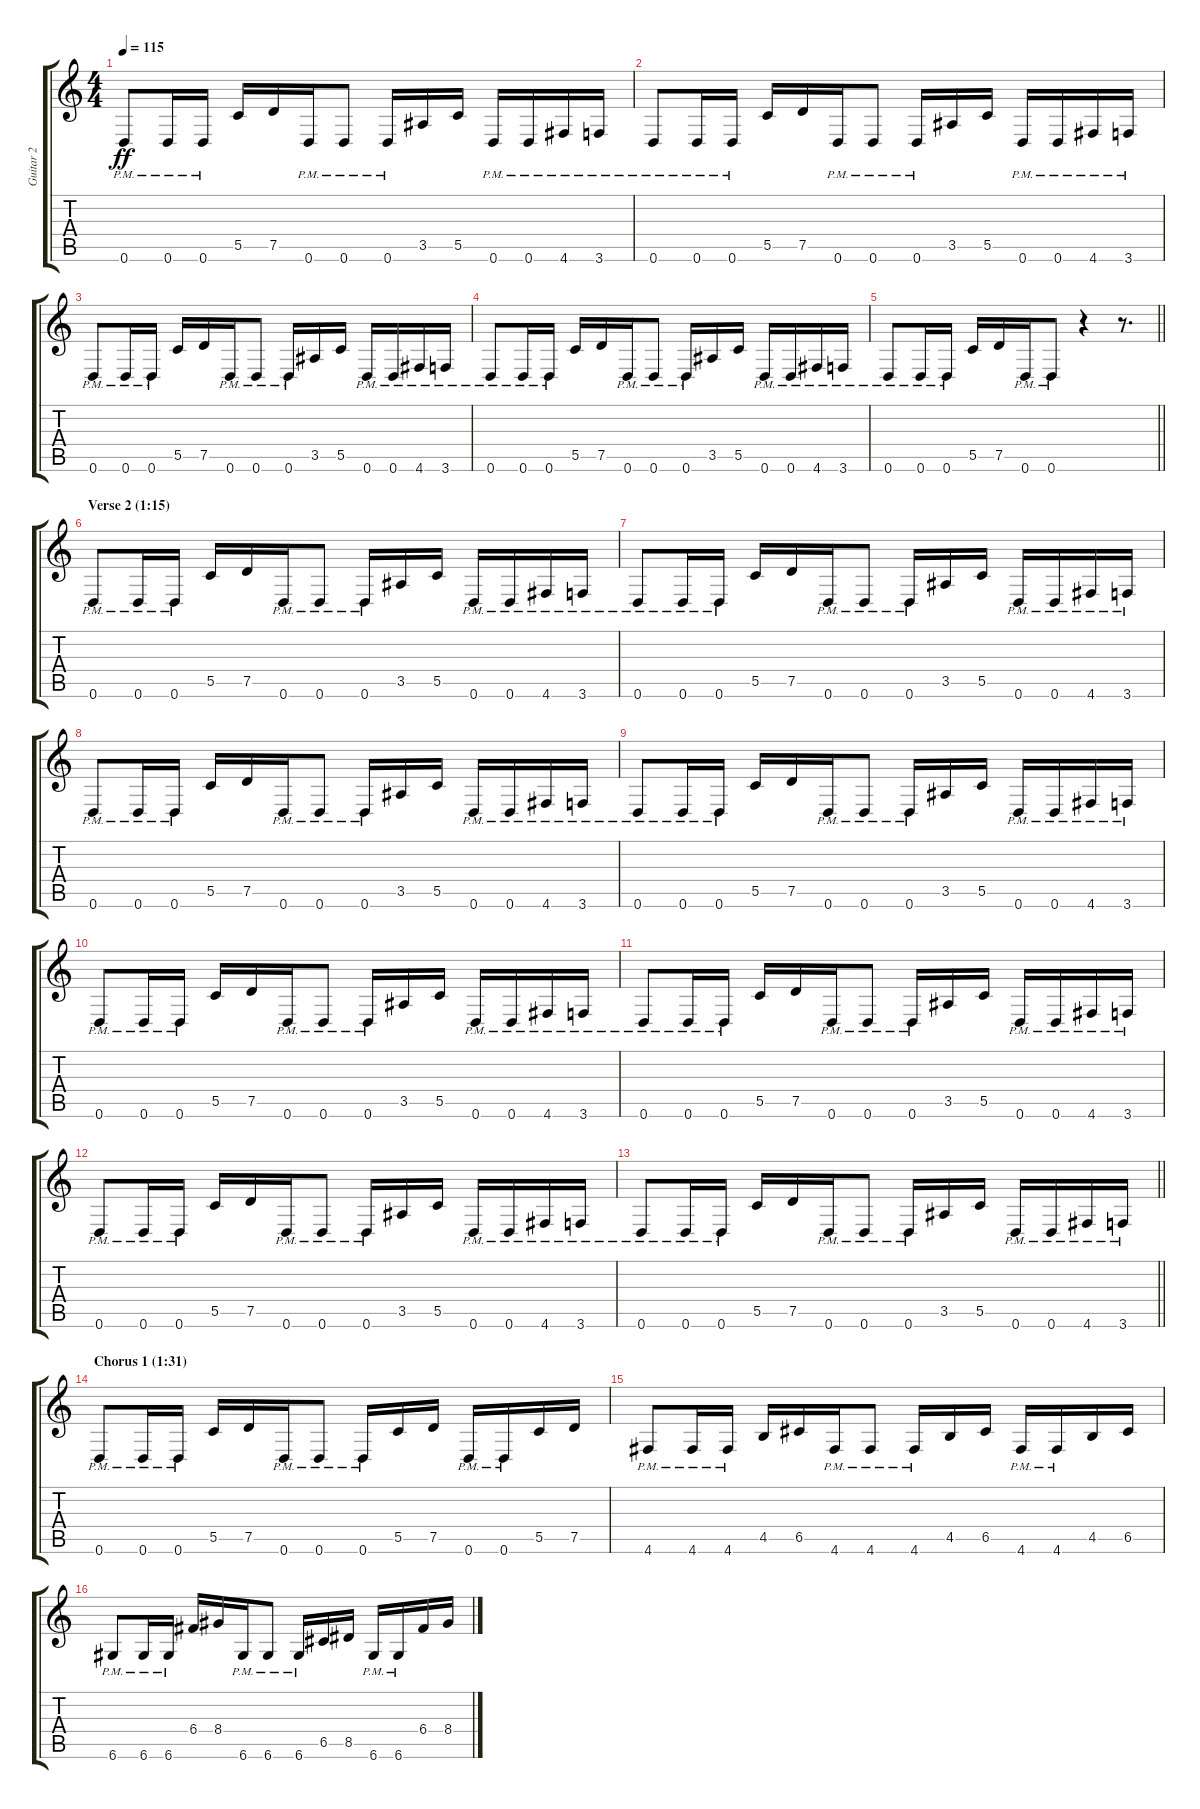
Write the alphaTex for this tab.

\track ("Guitar 2" "Guitar 2") {instrument distortionguitar}
\staff {score tabs}
\tuning (D4 A3 F3 C3 G2 D2) {hide}
\ts (4 4)
\tempo 115
\clef g2
\ks c
0.6{pm}.8{dy ff} 0.6{pm}.16 0.6{pm}.16 5.5.16 7.5.16 0.6{pm}.16 0.6{pm}.8 0.6{pm}.16 3.5.16 5.5.16 0.6{pm}.16 0.6{pm}.16 4.6{pm}.16 3.6{pm}.16 |
0.6{pm}.8 0.6{pm}.16 0.6{pm}.16 5.5.16 7.5.16 0.6{pm}.16 0.6{pm}.8 0.6{pm}.16 3.5.16 5.5.16 0.6{pm}.16 0.6{pm}.16 4.6{pm}.16 3.6{pm}.16 |
0.6{pm}.8 0.6{pm}.16 0.6{pm}.16 5.5.16 7.5.16 0.6{pm}.16 0.6{pm}.8 0.6{pm}.16 3.5.16 5.5.16 0.6{pm}.16 0.6{pm}.16 4.6{pm}.16 3.6{pm}.16 |
0.6{pm}.8 0.6{pm}.16 0.6{pm}.16 5.5.16 7.5.16 0.6{pm}.16 0.6{pm}.8 0.6{pm}.16 3.5.16 5.5.16 0.6{pm}.16 0.6{pm}.16 4.6{pm}.16 3.6{pm}.16 |
\barLineRight lightlight
0.6{pm}.8 0.6{pm}.16 0.6{pm}.16 5.5.16 7.5.16 0.6{pm}.16 0.6{pm}.8 r.4 r.8{d} |
\section ("" "Verse 2 (1:15)")
0.6{pm}.8 0.6{pm}.16 0.6{pm}.16 5.5.16 7.5.16 0.6{pm}.16 0.6{pm}.8 0.6{pm}.16 3.5.16 5.5.16 0.6{pm}.16 0.6{pm}.16 4.6{pm}.16 3.6{pm}.16 |
0.6{pm}.8 0.6{pm}.16 0.6{pm}.16 5.5.16 7.5.16 0.6{pm}.16 0.6{pm}.8 0.6{pm}.16 3.5.16 5.5.16 0.6{pm}.16 0.6{pm}.16 4.6{pm}.16 3.6{pm}.16 |
0.6{pm}.8 0.6{pm}.16 0.6{pm}.16 5.5.16 7.5.16 0.6{pm}.16 0.6{pm}.8 0.6{pm}.16 3.5.16 5.5.16 0.6{pm}.16 0.6{pm}.16 4.6{pm}.16 3.6{pm}.16 |
0.6{pm}.8 0.6{pm}.16 0.6{pm}.16 5.5.16 7.5.16 0.6{pm}.16 0.6{pm}.8 0.6{pm}.16 3.5.16 5.5.16 0.6{pm}.16 0.6{pm}.16 4.6{pm}.16 3.6{pm}.16 |
0.6{pm}.8 0.6{pm}.16 0.6{pm}.16 5.5.16 7.5.16 0.6{pm}.16 0.6{pm}.8 0.6{pm}.16 3.5.16 5.5.16 0.6{pm}.16 0.6{pm}.16 4.6{pm}.16 3.6{pm}.16 |
0.6{pm}.8 0.6{pm}.16 0.6{pm}.16 5.5.16 7.5.16 0.6{pm}.16 0.6{pm}.8 0.6{pm}.16 3.5.16 5.5.16 0.6{pm}.16 0.6{pm}.16 4.6{pm}.16 3.6{pm}.16 |
0.6{pm}.8 0.6{pm}.16 0.6{pm}.16 5.5.16 7.5.16 0.6{pm}.16 0.6{pm}.8 0.6{pm}.16 3.5.16 5.5.16 0.6{pm}.16 0.6{pm}.16 4.6{pm}.16 3.6{pm}.16 |
\barLineRight lightlight
0.6{pm}.8 0.6{pm}.16 0.6{pm}.16 5.5.16 7.5.16 0.6{pm}.16 0.6{pm}.8 0.6{pm}.16 3.5.16 5.5.16 0.6{pm}.16 0.6{pm}.16 4.6{pm}.16 3.6{pm}.16 |
\section ("" "Chorus 1 (1:31)")
0.6{pm}.8 0.6{pm}.16 0.6{pm}.16 5.5.16 7.5.16 0.6{pm}.16 0.6{pm}.8 0.6{pm}.16 5.5.16 7.5.16 0.6{pm}.16 0.6{pm}.16 5.5.16 7.5.16 |
4.6{pm}.8 4.6{pm}.16 4.6{pm}.16 4.5.16 6.5.16 4.6{pm}.16 4.6{pm}.8 4.6{pm}.16 4.5.16 6.5.16 4.6{pm}.16 4.6{pm}.16 4.5.16 6.5.16 |
6.6{pm}.8 6.6{pm}.16 6.6{pm}.16 6.4.16 8.4.16 6.6{pm}.16 6.6{pm}.8 6.6{pm}.16 6.5.16 8.5.16 6.6{pm}.16 6.6{pm}.16 6.4.16 8.4.16
